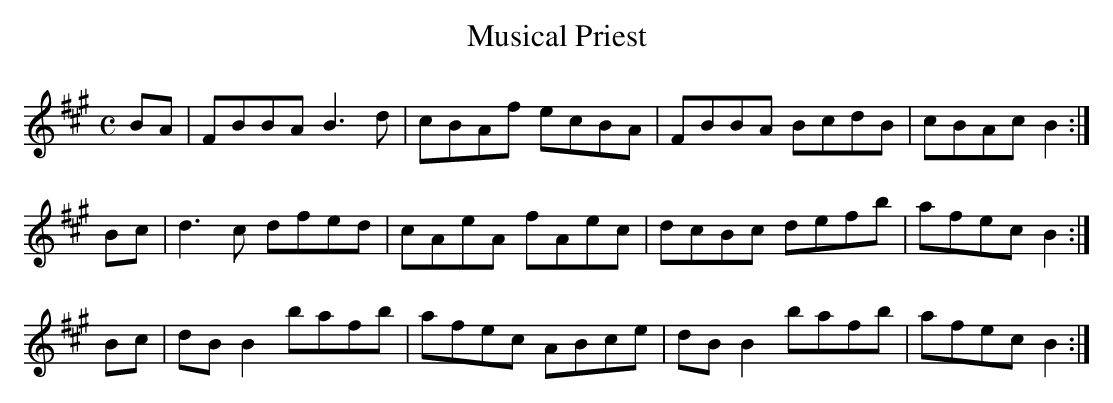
X:1
T:Musical Priest
M:C
L:1/8
K:B Dorian
BA|FBBA B3d|cBAf ecBA|FBBA BcdB|cBAc B2:|!
Bc|d3c dfed|cAeA fAec|dcBc defb|afec B2:|!
Bc|dBB2 bafb|afec ABce|dBB2 bafb|afec B2:|!
